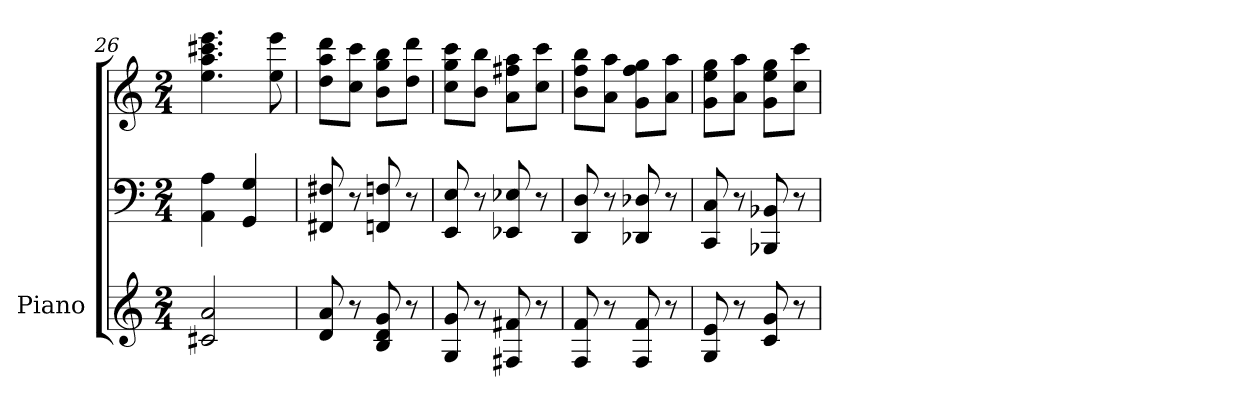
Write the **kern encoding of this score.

**kern	**kern	**kern
*part1	*part1	*part1
*staff3	*staff2	*staff1
*I"Piano	*	*
*I'Pno.	*	*
*clefG2	*clefF4	*clefG2
*k[]	*k[]	*k[]
*M2/4	*M2/4	*M2/4
=26	=26	=26
2c#X/ 2a/	4AA\ 4A\	4.ee\ 4.aa\ 4.ccc#X\ 4.eee\
.	4GG/ 4G/	.
.	.	8ee\ 8eee\
=27	=27	=27
8d/ 8a/	8FF#X/ 8F#X/	8dd\ 8aa\ 8ddd\L
8r	8r	8cc\ 8ccc\J
8B/ 8d/ 8g/	8FFn/ 8Fn/	8b\ 8gg\ 8bb\L
8r	8r	8dd\ 8ddd\J
=28	=28	=28
8G/ 8g/	8EE/ 8E/	8cc\ 8gg\ 8ccc\L
8r	8r	8b\ 8bb\J
8F#X/ 8f#X/	8EE-X/ 8E-X/	8a\ 8ff#X\ 8aa\L
8r	8r	8cc\ 8ccc\J
=29	=29	=29
8F/ 8f/	8DD/ 8D/	8b\ 8ff\ 8bb\L
8r	8r	8a\ 8aa\J
8F/ 8f/	8DD-X/ 8D-X/	8g\ 8ff\ 8gg\L
8r	8r	8a\ 8aa\J
=30	=30	=30
8G/ 8e/	8CC/ 8C/	8g\ 8ee\ 8gg\L
8r	8r	8a\ 8aa\J
8c/ 8g/	8BBB-X/ 8BB-X/	8g\ 8ee\ 8gg\L
8r	8r	8cc\ 8ccc\J
=	=	=
*-	*-	*-
